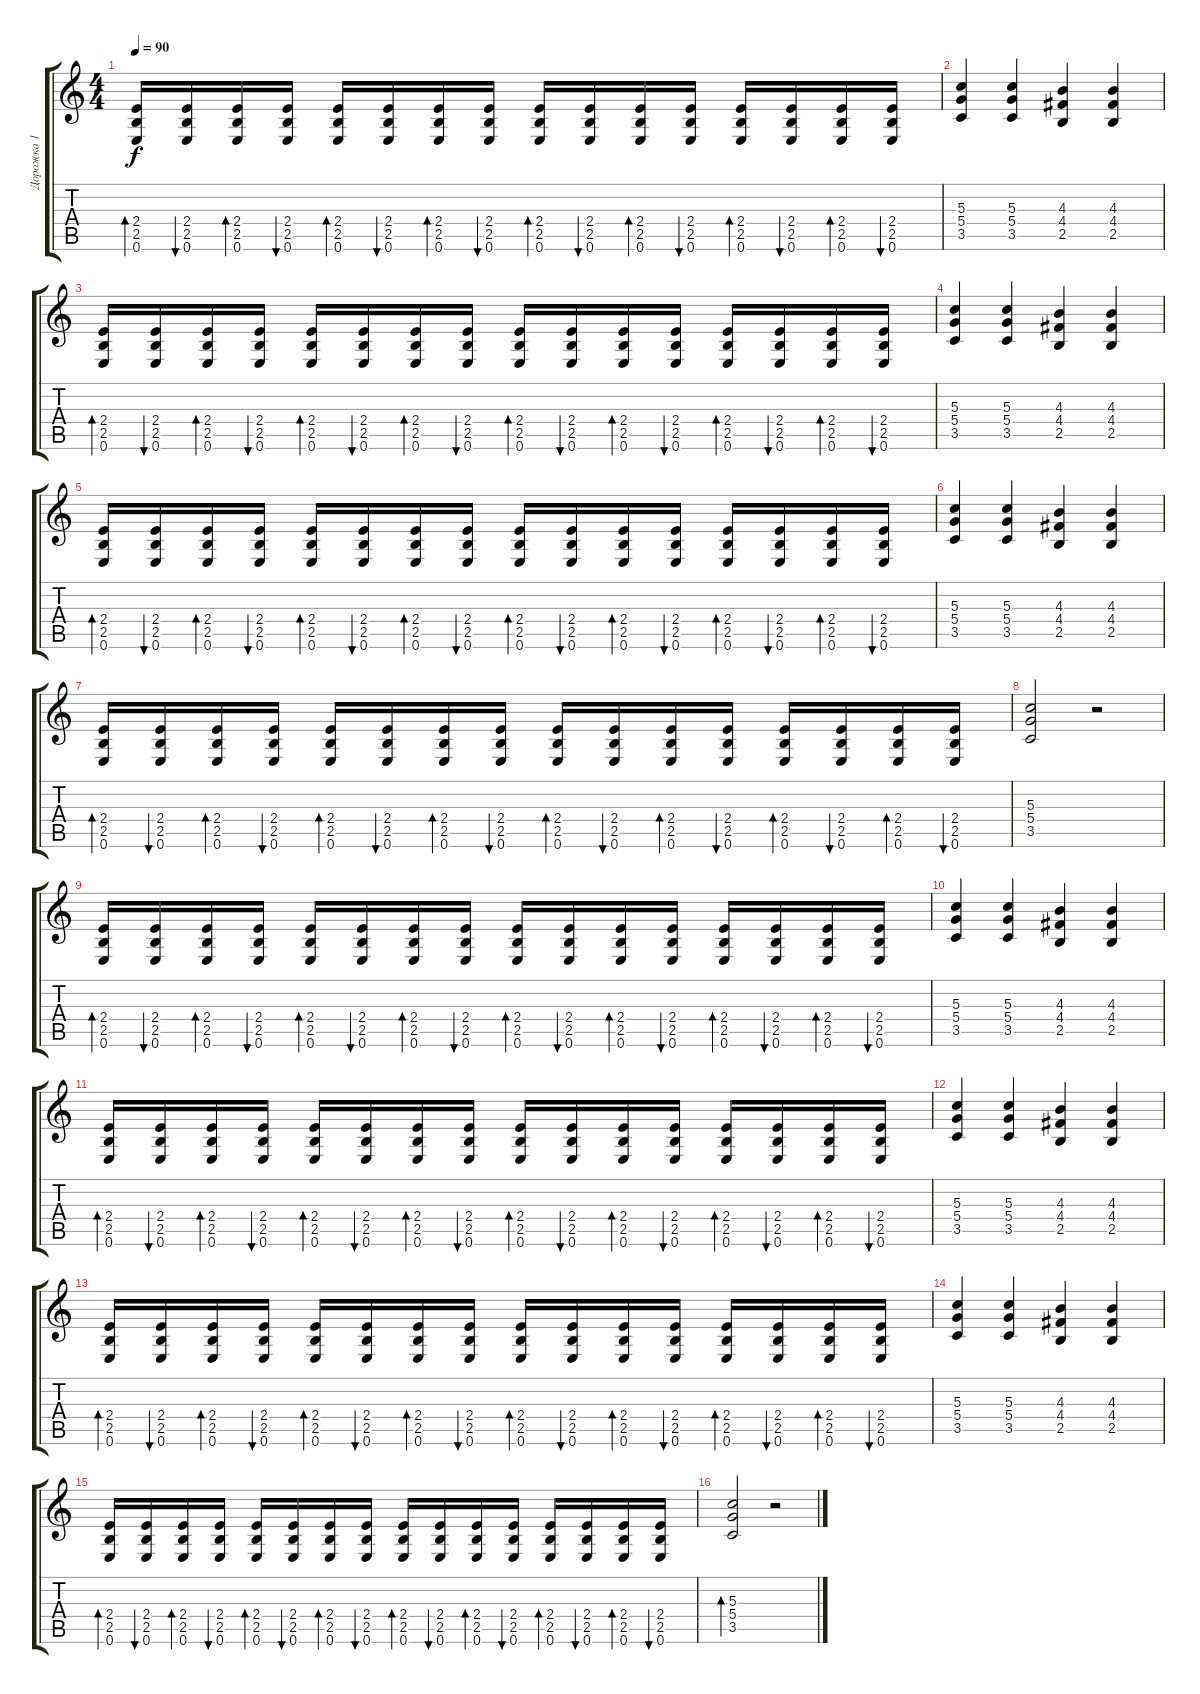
\track ("Дорожка 1" "Дорожка 1") {instrument distortionguitar}
\staff {score tabs}
\tuning (E4 B3 G3 D3 A2 E2) {hide}
\ts (4 4)
\tempo 90
\clef g2
\ks c
(2.4 2.5 0.6).16{bd 60 dy f} (2.4 2.5 0.6).16{bu 60} (2.4 2.5 0.6).16{bd 60} (2.4 2.5 0.6).16{bu 60} (2.4 2.5 0.6).16{bd 60} (2.4 2.5 0.6).16{bu 60} (2.4 2.5 0.6).16{bd 60} (2.4 2.5 0.6).16{bu 60} (2.4 2.5 0.6).16{bd 60} (2.4 2.5 0.6).16{bu 60} (2.4 2.5 0.6).16{bd 60} (2.4 2.5 0.6).16{bu 60} (2.4 2.5 0.6).16{bd 60} (2.4 2.5 0.6).16{bu 60} (2.4 2.5 0.6).16{bd 60} (2.4 2.5 0.6).16{bu 60} |
(5.3 5.4 3.5).4 (5.3 5.4 3.5).4 (4.3 4.4 2.5).4 (4.3 4.4 2.5).4 |
(2.4 2.5 0.6).16{bd 60} (2.4 2.5 0.6).16{bu 60} (2.4 2.5 0.6).16{bd 60} (2.4 2.5 0.6).16{bu 60} (2.4 2.5 0.6).16{bd 60} (2.4 2.5 0.6).16{bu 60} (2.4 2.5 0.6).16{bd 60} (2.4 2.5 0.6).16{bu 60} (2.4 2.5 0.6).16{bd 60} (2.4 2.5 0.6).16{bu 60} (2.4 2.5 0.6).16{bd 60} (2.4 2.5 0.6).16{bu 60} (2.4 2.5 0.6).16{bd 60} (2.4 2.5 0.6).16{bu 60} (2.4 2.5 0.6).16{bd 60} (2.4 2.5 0.6).16{bu 60} |
(5.3 5.4 3.5).4 (5.3 5.4 3.5).4 (4.3 4.4 2.5).4 (4.3 4.4 2.5).4 |
(2.4 2.5 0.6).16{bd 60} (2.4 2.5 0.6).16{bu 60} (2.4 2.5 0.6).16{bd 60} (2.4 2.5 0.6).16{bu 60} (2.4 2.5 0.6).16{bd 60} (2.4 2.5 0.6).16{bu 60} (2.4 2.5 0.6).16{bd 60} (2.4 2.5 0.6).16{bu 60} (2.4 2.5 0.6).16{bd 60} (2.4 2.5 0.6).16{bu 60} (2.4 2.5 0.6).16{bd 60} (2.4 2.5 0.6).16{bu 60} (2.4 2.5 0.6).16{bd 60} (2.4 2.5 0.6).16{bu 60} (2.4 2.5 0.6).16{bd 60} (2.4 2.5 0.6).16{bu 60} |
(5.3 5.4 3.5).4 (5.3 5.4 3.5).4 (4.3 4.4 2.5).4 (4.3 4.4 2.5).4 |
(2.4 2.5 0.6).16{bd 60} (2.4 2.5 0.6).16{bu 60} (2.4 2.5 0.6).16{bd 60} (2.4 2.5 0.6).16{bu 60} (2.4 2.5 0.6).16{bd 60} (2.4 2.5 0.6).16{bu 60} (2.4 2.5 0.6).16{bd 60} (2.4 2.5 0.6).16{bu 60} (2.4 2.5 0.6).16{bd 60} (2.4 2.5 0.6).16{bu 60} (2.4 2.5 0.6).16{bd 60} (2.4 2.5 0.6).16{bu 60} (2.4 2.5 0.6).16{bd 60} (2.4 2.5 0.6).16{bu 60} (2.4 2.5 0.6).16{bd 60} (2.4 2.5 0.6).16{bu 60} |
(5.3 5.4 3.5).2 r.2 |
(2.4 2.5 0.6).16{bd 60} (2.4 2.5 0.6).16{bu 60} (2.4 2.5 0.6).16{bd 60} (2.4 2.5 0.6).16{bu 60} (2.4 2.5 0.6).16{bd 60} (2.4 2.5 0.6).16{bu 60} (2.4 2.5 0.6).16{bd 60} (2.4 2.5 0.6).16{bu 60} (2.4 2.5 0.6).16{bd 60} (2.4 2.5 0.6).16{bu 60} (2.4 2.5 0.6).16{bd 60} (2.4 2.5 0.6).16{bu 60} (2.4 2.5 0.6).16{bd 60} (2.4 2.5 0.6).16{bu 60} (2.4 2.5 0.6).16{bd 60} (2.4 2.5 0.6).16{bu 60} |
(5.3 5.4 3.5).4 (5.3 5.4 3.5).4 (4.3 4.4 2.5).4 (4.3 4.4 2.5).4 |
(2.4 2.5 0.6).16{bd 60} (2.4 2.5 0.6).16{bu 60} (2.4 2.5 0.6).16{bd 60} (2.4 2.5 0.6).16{bu 60} (2.4 2.5 0.6).16{bd 60} (2.4 2.5 0.6).16{bu 60} (2.4 2.5 0.6).16{bd 60} (2.4 2.5 0.6).16{bu 60} (2.4 2.5 0.6).16{bd 60} (2.4 2.5 0.6).16{bu 60} (2.4 2.5 0.6).16{bd 60} (2.4 2.5 0.6).16{bu 60} (2.4 2.5 0.6).16{bd 60} (2.4 2.5 0.6).16{bu 60} (2.4 2.5 0.6).16{bd 60} (2.4 2.5 0.6).16{bu 60} |
(5.3 5.4 3.5).4 (5.3 5.4 3.5).4 (4.3 4.4 2.5).4 (4.3 4.4 2.5).4 |
(2.4 2.5 0.6).16{bd 60} (2.4 2.5 0.6).16{bu 60} (2.4 2.5 0.6).16{bd 60} (2.4 2.5 0.6).16{bu 60} (2.4 2.5 0.6).16{bd 60} (2.4 2.5 0.6).16{bu 60} (2.4 2.5 0.6).16{bd 60} (2.4 2.5 0.6).16{bu 60} (2.4 2.5 0.6).16{bd 60} (2.4 2.5 0.6).16{bu 60} (2.4 2.5 0.6).16{bd 60} (2.4 2.5 0.6).16{bu 60} (2.4 2.5 0.6).16{bd 60} (2.4 2.5 0.6).16{bu 60} (2.4 2.5 0.6).16{bd 60} (2.4 2.5 0.6).16{bu 60} |
(5.3 5.4 3.5).4 (5.3 5.4 3.5).4 (4.3 4.4 2.5).4 (4.3 4.4 2.5).4 |
(2.4 2.5 0.6).16{bd 60} (2.4 2.5 0.6).16{bu 60} (2.4 2.5 0.6).16{bd 60} (2.4 2.5 0.6).16{bu 60} (2.4 2.5 0.6).16{bd 60} (2.4 2.5 0.6).16{bu 60} (2.4 2.5 0.6).16{bd 60} (2.4 2.5 0.6).16{bu 60} (2.4 2.5 0.6).16{bd 60} (2.4 2.5 0.6).16{bu 60} (2.4 2.5 0.6).16{bd 60} (2.4 2.5 0.6).16{bu 60} (2.4 2.5 0.6).16{bd 60} (2.4 2.5 0.6).16{bu 60} (2.4 2.5 0.6).16{bd 60} (2.4 2.5 0.6).16{bu 60} |
(5.3 5.4 3.5).2{bd 60} r.2
